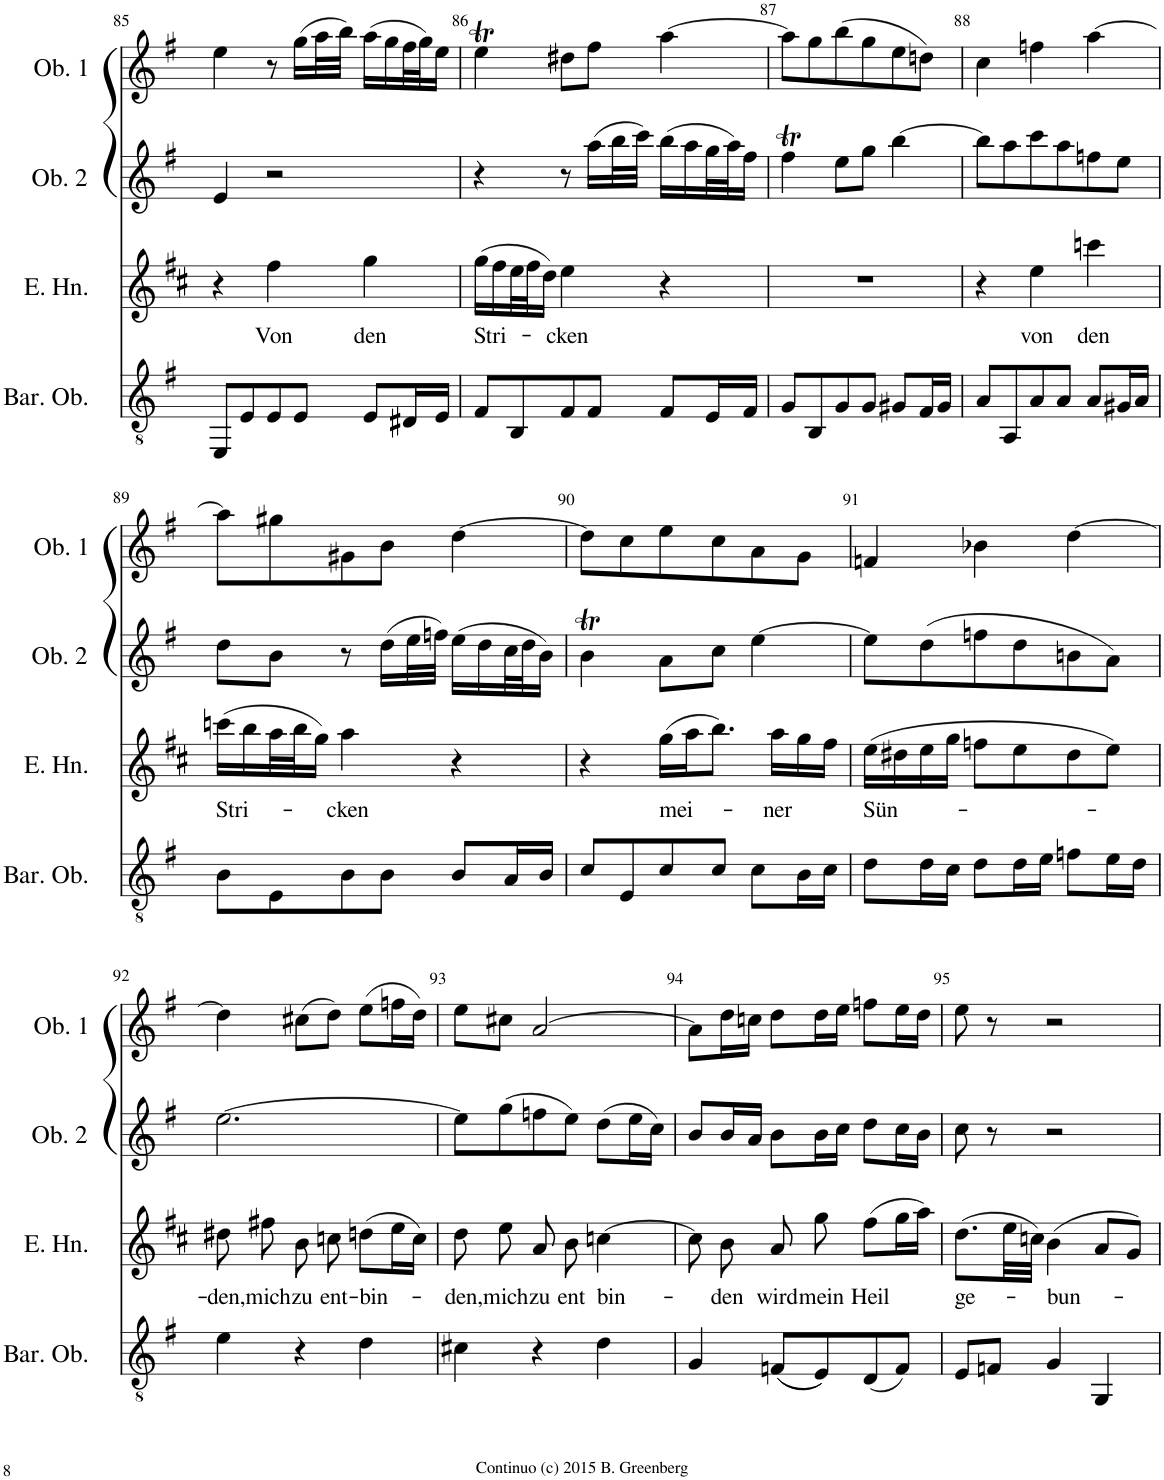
**kern	**kern	**text	**kern	**kern
*part4	*part3	*part3	*part2	*part1
*staff4	*staff3	*staff3	*staff2	*staff1
*I"Baritone Oboe	*I"English Horn	*	*I"Oboe 2	*I"Oboe 1
*I'Bar. Ob.	*I'E. Hn.	*	*I'Ob. 2	*I'Ob. 1
!!LO:PB:g=z
*clefGv2	*clefG2	*	*clefG2	*clefG2
*	*Trd4c7	*	*	*
*k[f#]	*k[f#c#]	*	*k[f#]	*k[f#]
*M3/4	*M3/4	*	*M3/4	*M3/4
=85	=85	=85	=85	=85
8EE/L	4r	.	4e/	4ee\
8E/	.	.	.	.
!	!	!LO:LY:b	!	!
8E/	4ff#\	Von	2r	8r
8E/J	.	.	.	(16gg\LL
.	.	.	.	32aa\L
.	.	.	.	32bb\JJJ)
!	!	!LO:LY:b	!	!
8E/L	4gg\	den	.	(16aa\LL
.	.	.	.	16gg\
16D#X/L	.	.	.	32ff#\L
.	.	.	.	32gg\J)
16E/JJ	.	.	.	16ee\JJ
=86	=86	=86	=86	=86
!	!	!LO:LY:b	!	!
8F#/L	(16gg\LL	Stri-	4r	4eeT\
.	16ff#\	.	.	.
8BB/	32ee\L	.	.	.
.	32ff#\J	.	.	.
.	16dd\JJ)	.	.	.
!	!	!LO:LY:b	!	!
8F#/	4ee\	-cken	8r	8dd#X\L
8F#/J	.	.	(16aa\LL	8ff#\J
.	.	.	32bb\L	.
.	.	.	32ccc\JJJ)	.
8F#/L	4r	.	(16bb\LL	[4aa\
.	.	.	16aa\	.
16E/L	.	.	32gg\L	.
.	.	.	32aa\J)	.
16F#/JJ	.	.	16ff#\JJ	.
=87	=87	=87	=87	=87
8G/L	2.r	.	4ff#t\	8aa\L]
8BB/	.	.	.	8gg\
8G/	.	.	8ee\L	(8bb\
8G/J	.	.	8gg\J	8gg\
8G#X/L	.	.	[4bb\	8ee\
16F#/L	.	.	.	8ddn\J)
16G#/JJ	.	.	.	.
=88	=88	=88	=88	=88
8A/L	4r	.	8bb\L]	4cc\
8AA/	.	.	8aa\	.
!	!	!LO:LY:b	!	!
8A/	4ee\	von	8ccc\	4ffn\
8A/J	.	.	8aa\	.
!	!	!LO:LY:b	!	!
8A/L	4cccn\	den	8ffn\	[4aa\
16G#X/L	.	.	8ee\J	.
16A/JJ	.	.	.	.
!!LO:LB:g=z
=89	=89	=89	=89	=89
!	!	!LO:LY:b	!	!
8B\L	(16cccn\LL	Stri-	8dd\L	8aa\L]
.	16bb\	.	.	.
8E\	32aa\L	.	8b\J	8gg#X\
.	32bb\J	.	.	.
.	16gg\JJ)	.	.	.
!	!	!LO:LY:b	!	!
8B\	4aa\	-cken	8r	8g#X\
8B\J	.	.	(16dd\LL	8b\J
.	.	.	32ee\L	.
.	.	.	32ffn\JJJ)	.
8B/L	4r	.	(16ee\LL	[4dd\
.	.	.	16dd\	.
16A/L	.	.	32cc\L	.
.	.	.	32dd\J	.
16B/JJ	.	.	16b\JJ)	.
=90	=90	=90	=90	=90
8c/L	4r	.	4bt\	8dd\L]
8E/	.	.	.	8cc\
!	!	!LO:LY:b	!	!
8c/	(16gg\LL	mei-	8a\L	8ee\
.	16aa\J	.	.	.
8c/J	8.bb\J)	.	8cc\J	8cc\
8c\L	.	.	[4ee\	8a\
!	!	!LO:LY:b	!	!
.	16aa\LL	-ner	.	.
16B\L	16gg\	.	.	8g\J
16c\JJ	16ff#\JJ	.	.	.
=91	=91	=91	=91	=91
!	!	!LO:LY:b	!	!
8d\L	(16ee\LL	Sün-	8ee\L]	4fn/
.	16dd#X\	.	.	.
16d\L	16ee\	.	(8dd\	.
16c\JJ	16gg\JJ	.	.	.
8d\L	8ffn\L	.	8ffn\	4b-X\
16d\L	8ee\	.	8dd\	.
16e\JJ	.	.	.	.
8fn\L	8dd#\	.	8bn\	[4dd\
16e\L	8ee\J)	.	8a\J)	.
16d\JJ	.	.	.	.
!!LO:LB:g=z
=92	=92	=92	=92	=92
!	!	!LO:LY:b	!	!
4e\	8dd#X\	den,	[2.ee\	4dd\]
!	!	!LO:LY:b	!	!
.	8ff#X\	mich	.	.
!	!	!LO:LY:b	!	!
4r	8b\	zu	.	(8cc#X\L
!	!	!LO:LY:b	!	!
.	8ccn\	ent-	.	8dd\J)
!	!	!LO:LY:b	!	!
4d\	(8ddn\L	-bin-	.	(8ee\L
.	16ee\L	.	.	16ffn\L
.	16cc\JJ)	.	.	16dd\JJ)
=93	=93	=93	=93	=93
!	!	!LO:LY:b	!	!
4c#X\	8dd\	-den,	8ee\L]	8ee\L
!	!	!LO:LY:b	!	!
.	8ee\	mich	(8gg\	8cc#X\J
!	!	!LO:LY:b	!	!
4r	8a/	zu	8ffn\	[2a/
!	!	!LO:LY:b	!	!
.	8b\	ent	8ee\J)	.
!	!	!LO:LY:b	!	!
4d\	[4ccn\	bin-	(8dd\L	.
.	.	.	16ee\L	.
.	.	.	16cc\JJ)	.
=94	=94	=94	=94	=94
4G/	8cc\]	.	8b/L	8a\L]
!	!	!LO:LY:b	!	!
.	8b\	den	16b/L	16dd\L
.	.	.	16a/JJ	16ccn\JJ
!	!	!LO:LY:b	!	!
((8Fn/L	8a/	wird	8b\L	8dd\L
!	!	!LO:LY:b	!	!
8E/))	8gg\	mein	16b\L	16dd\L
.	.	.	16cc\JJ	16ee\JJ
!	!	!LO:LY:b	!	!
(8D/	(8ff#\L	Heil	8dd\L	8ffn\L
8F/J)	16gg\L	.	16cc\L	16ee\L
.	16aa\JJ)	.	16b\JJ	16dd\JJ
=95	=95	=95	=95	=95
!	!	!LO:LY:b	!	!
8E/L	(8.dd\L	ge-	8cc\	8ee\
8Fn/J	.	.	8r	8r
.	32ee\LL	.	.	.
.	32ccn\JJJ)	.	.	.
!	!	!LO:LY:b	!	!
4G/	(4b\	-bun-	2r	2r
4GG/	8a/L	.	.	.
.	8g/J)	.	.	.
=	=	=	=	=
*-	*-	*-	*-	*-
